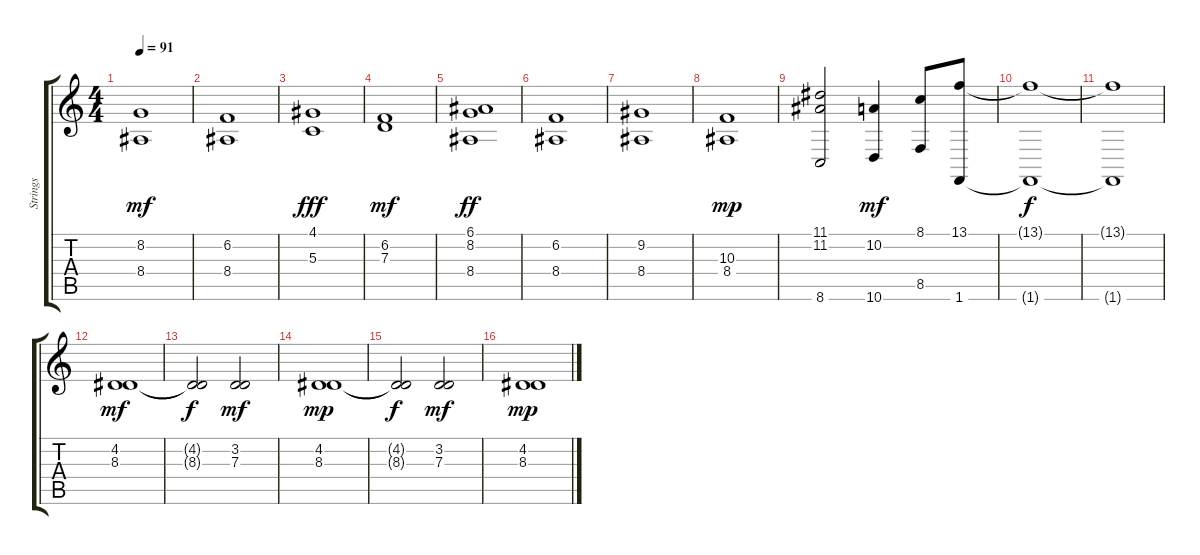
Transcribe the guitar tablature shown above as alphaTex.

\track ("Strings" "Strings") {instrument stringensemble2}
\staff {score tabs}
\tuning (E4 B3 G3 D3 A2 E2) {hide}
\ts (4 4)
\tempo 91
\clef g2
\ks c
(8.2 8.4).1{dy mf} |
(6.2 8.4).1 |
(4.1 5.3).1{dy fff} |
(6.2 7.3).1{dy mf} |
(6.1 8.2 8.4).1{dy ff} |
(6.2 8.4).1 |
(9.2 8.4).1 |
(10.3 8.4).1{dy mp} |
(11.1 11.2 8.6).2 (10.2 10.6).4{dy mf} (8.1 8.5).8 (13.1 1.6).8 |
(13.1{t} 1.6{t}).1{dy f} |
(13.1{t} 1.6{t}).1 |
(4.2 8.3).1{dy mf} |
(4.2{t} 8.3{t}).2{dy f} (3.2 7.3).2{dy mf} |
(4.2 8.3).1{dy mp} |
(4.2{t} 8.3{t}).2{dy f} (3.2 7.3).2{dy mf} |
(4.2 8.3).1{dy mp}
